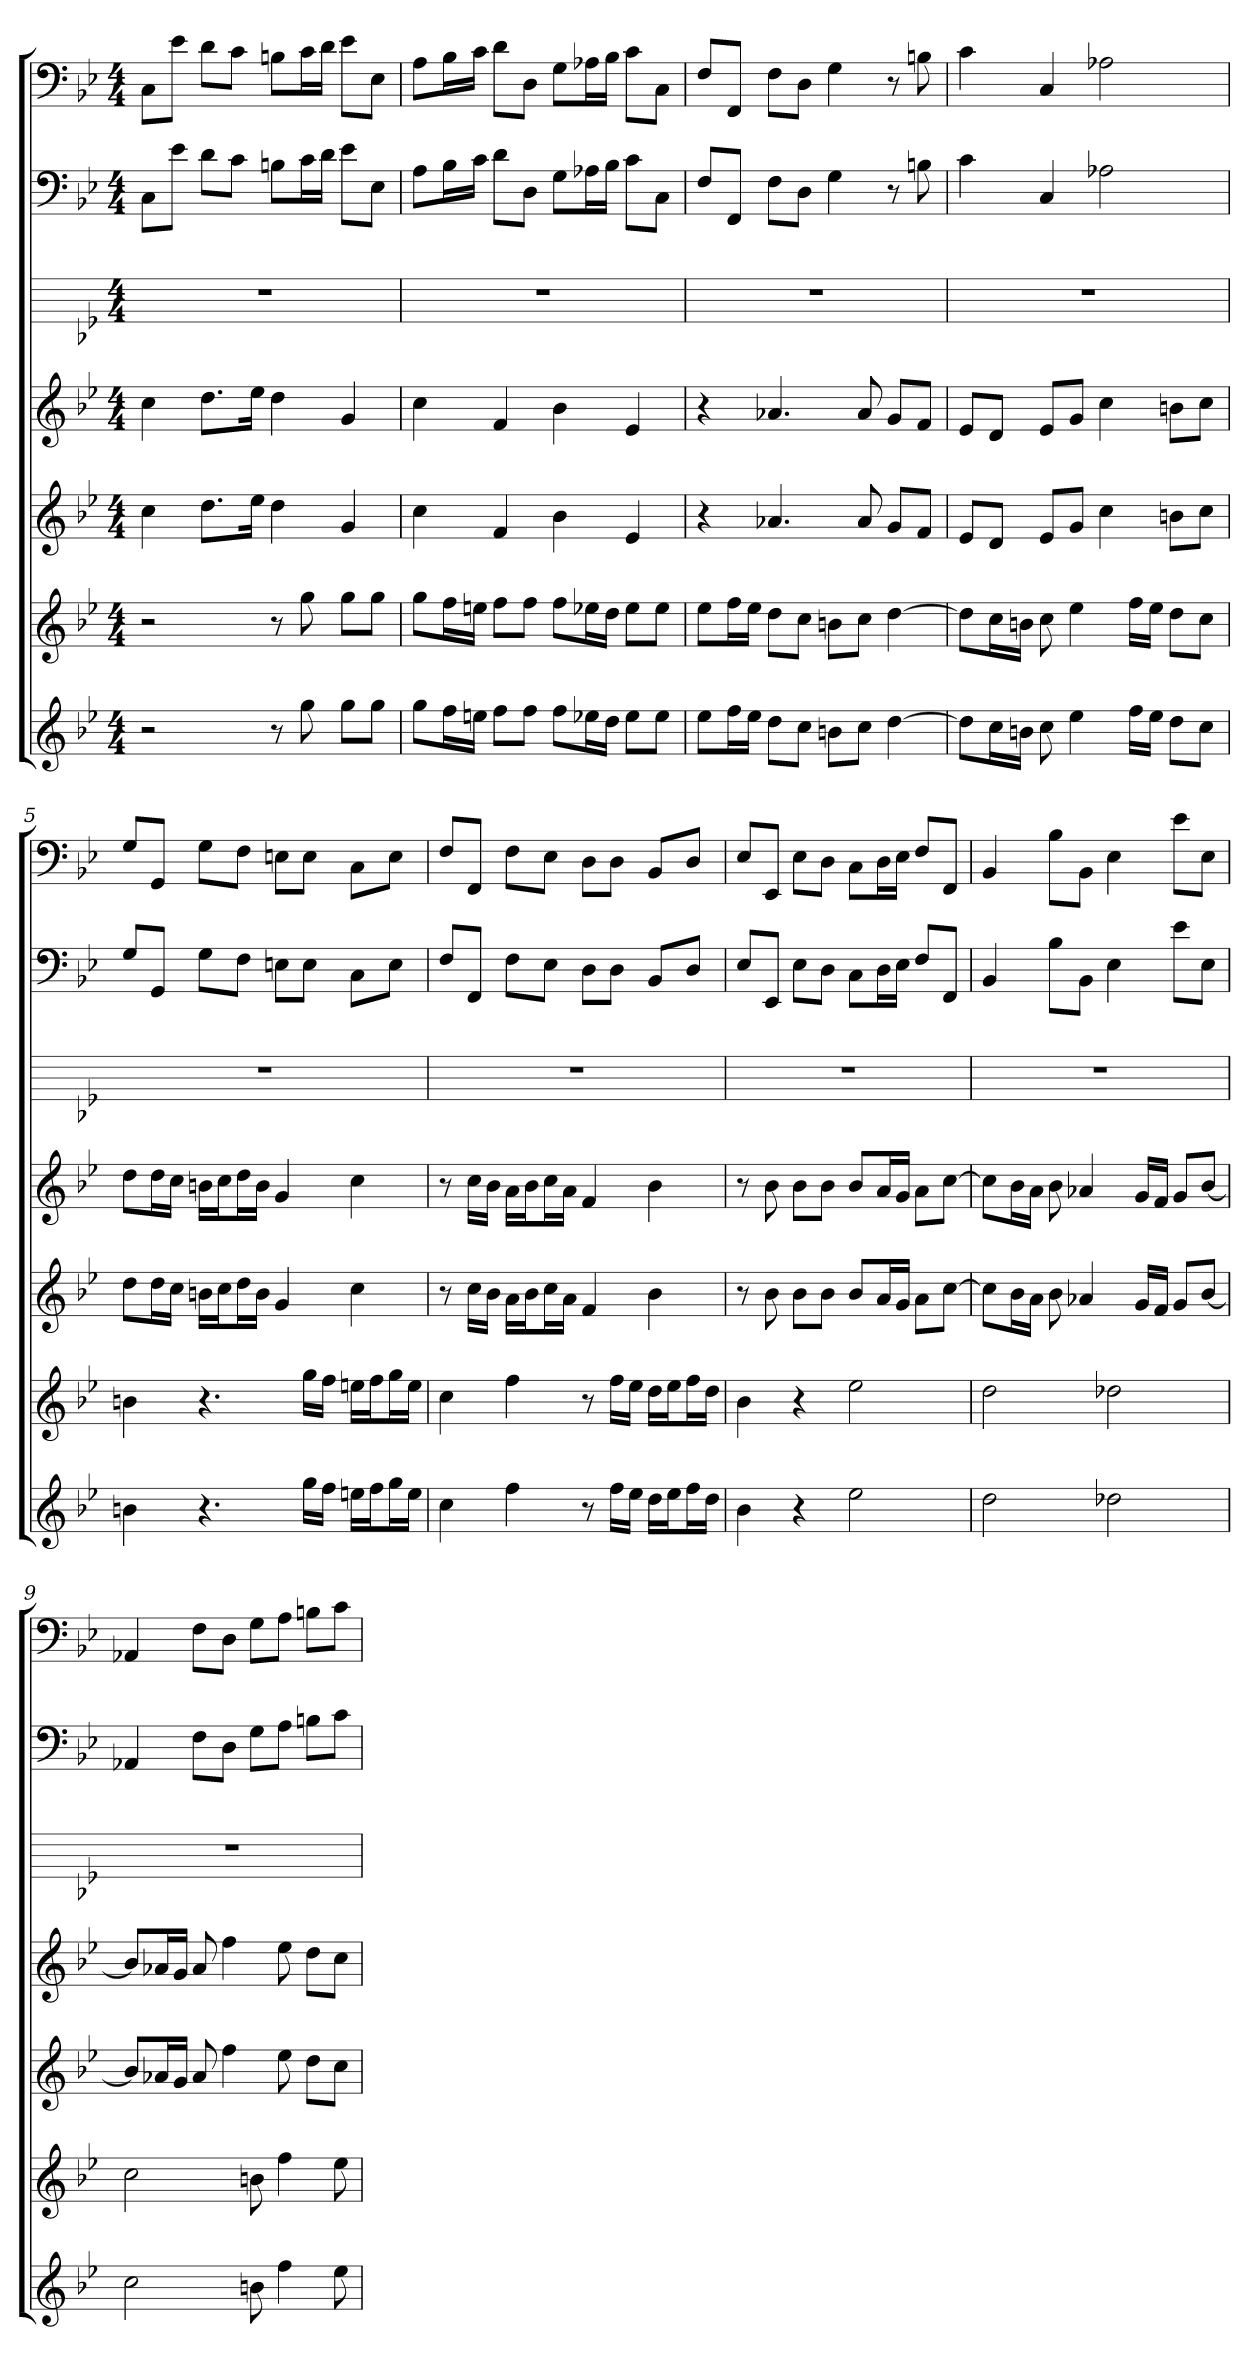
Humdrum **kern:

**kern	**kern	**kern	**kern	**kern	**kern	**kern
*part7	*part6	*part5	*part4	*part3	*part2	*part1
*staff7	*staff6	*staff5	*staff4	*staff3	*staff2	*staff1
*k[b-e-]	*k[b-e-]	*k[b-e-]	*k[b-e-]	*k[b-e-]	*k[b-e-]	*k[b-e-]
*g:	*g:	*g:	*g:	*g:	*g:	*g:
*M4/4	*M4/4	*M4/4	*M4/4	*M4/4	*M4/4	*M4/4
=1	=1	=1	=1	=1	=1	=1
2r	2r	4cc	4cc	1r	8CL	8CL
.	.	.	.	.	8e-J	8e-J
.	.	8.ddL	8.ddL	.	8dL	8dL
.	.	.	.	.	8cJ	8cJ
.	.	16ee-Jk	16ee-Jk	.	.	.
8r	8r	4dd	4dd	.	8BnL	8BnL
8gg	8gg	.	.	.	16cL	16cL
.	.	.	.	.	16dJJ	16dJJ
8ggL	8ggL	4g	4g	.	8e-L	8e-L
8ggJ	8ggJ	.	.	.	8E-J	8E-J
=2	=2	=2	=2	=2	=2	=2
8ggL	8ggL	4cc	4cc	1r	8AL	8AL
16ffL	16ffL	.	.	.	16B-L	16B-L
16eenJJ	16eenJJ	.	.	.	16cJJ	16cJJ
8ffL	8ffL	4f	4f	.	8dL	8dL
8ffJ	8ffJ	.	.	.	8DJ	8DJ
8ffL	8ffL	4b-	4b-	.	8GL	8GL
16ee-XL	16ee-XL	.	.	.	16A-XL	16A-XL
16ddJJ	16ddJJ	.	.	.	16B-JJ	16B-JJ
8ee-L	8ee-L	4e-	4e-	.	8cL	8cL
8ee-J	8ee-J	.	.	.	8CJ	8CJ
=3	=3	=3	=3	=3	=3	=3
8ee-L	8ee-L	4r	4r	1r	8FL	8FL
16ffL	16ffL	.	.	.	8FFJ	8FFJ
16ee-JJ	16ee-JJ	.	.	.	.	.
8ddL	8ddL	4.a-X	4.a-X	.	8FL	8FL
8ccJ	8ccJ	.	.	.	8DJ	8DJ
8bnL	8bnL	.	.	.	4G	4G
8ccJ	8ccJ	8a-	8a-	.	.	.
[4dd	[4dd	8gL	8gL	.	8r	8r
.	.	8fJ	8fJ	.	8Bn	8Bn
=4	=4	=4	=4	=4	=4	=4
8ddL]	8ddL]	8e-L	8e-L	1r	4c	4c
16ccL	16ccL	8dJ	8dJ	.	.	.
16bnJJ	16bnJJ	.	.	.	.	.
8cc	8cc	8e-L	8e-L	.	4C	4C
4ee-	4ee-	8gJ	8gJ	.	.	.
.	.	4cc	4cc	.	2A-X	2A-X
16ffLL	16ffLL	.	.	.	.	.
16ee-JJ	16ee-JJ	.	.	.	.	.
8ddL	8ddL	8bnL	8bnL	.	.	.
8ccJ	8ccJ	8ccJ	8ccJ	.	.	.
=5	=5	=5	=5	=5	=5	=5
4bn	4bn	8ddL	8ddL	1r	8GL	8GL
.	.	16ddL	16ddL	.	8GGJ	8GGJ
.	.	16ccJJ	16ccJJ	.	.	.
4.r	4.r	16bnLL	16bnLL	.	8GL	8GL
.	.	16ccJ	16ccJ	.	.	.
.	.	16ddL	16ddL	.	8FJ	8FJ
.	.	16bJJ	16bJJ	.	.	.
.	.	4g	4g	.	8EnL	8EnL
16ggLL	16ggLL	.	.	.	8EJ	8EJ
16ffJJ	16ffJJ	.	.	.	.	.
16eenLL	16eenLL	4cc	4cc	.	8CL	8CL
16ffJ	16ffJ	.	.	.	.	.
16ggL	16ggL	.	.	.	8EJ	8EJ
16eeJJ	16eeJJ	.	.	.	.	.
=6	=6	=6	=6	=6	=6	=6
4cc	4cc	8r	8r	1r	8FL	8FL
.	.	16ccLL	16ccLL	.	8FFJ	8FFJ
.	.	16b-JJ	16b-JJ	.	.	.
4ff	4ff	16aLL	16aLL	.	8FL	8FL
.	.	16b-J	16b-J	.	.	.
.	.	16ccL	16ccL	.	8E-J	8E-J
.	.	16aJJ	16aJJ	.	.	.
8r	8r	4f	4f	.	8DL	8DL
16ffLL	16ffLL	.	.	.	8DJ	8DJ
16ee-JJ	16ee-JJ	.	.	.	.	.
16ddLL	16ddLL	4b-	4b-	.	8BB-L	8BB-L
16ee-J	16ee-J	.	.	.	.	.
16ffL	16ffL	.	.	.	8DJ	8DJ
16ddJJ	16ddJJ	.	.	.	.	.
=7	=7	=7	=7	=7	=7	=7
4b-	4b-	8r	8r	1r	8E-L	8E-L
.	.	8b-	8b-	.	8EE-J	8EE-J
4r	4r	8b-L	8b-L	.	8E-L	8E-L
.	.	8b-J	8b-J	.	8DJ	8DJ
2ee-	2ee-	8b-L	8b-L	.	8CL	8CL
.	.	16aL	16aL	.	16DL	16DL
.	.	16gJJ	16gJJ	.	16E-JJ	16E-JJ
.	.	8aL	8aL	.	8FL	8FL
.	.	[8ccJ	[8ccJ	.	8FFJ	8FFJ
=8	=8	=8	=8	=8	=8	=8
2dd	2dd	8ccL]	8ccL]	1r	4BB-	4BB-
.	.	16b-L	16b-L	.	.	.
.	.	16aJJ	16aJJ	.	.	.
.	.	8b-	8b-	.	8B-L	8B-L
.	.	4a-X	4a-X	.	8BB-J	8BB-J
2dd-X	2dd-X	.	.	.	4E-	4E-
.	.	16gLL	16gLL	.	.	.
.	.	16fJJ	16fJJ	.	.	.
.	.	8gL	8gL	.	8e-L	8e-L
.	.	[8b-J	[8b-J	.	8E-J	8E-J
=9	=9	=9	=9	=9	=9	=9
2cc	2cc	8b-L]	8b-L]	1r	4AA-X	4AA-X
.	.	16a-XL	16a-XL	.	.	.
.	.	16gJJ	16gJJ	.	.	.
.	.	8a-	8a-	.	8FL	8FL
.	.	4ff	4ff	.	8DJ	8DJ
8bn	8bn	.	.	.	8GL	8GL
4ff	4ff	8ee-	8ee-	.	8AJ	8AJ
.	.	8ddL	8ddL	.	8BnL	8BnL
8ee-	8ee-	8ccJ	8ccJ	.	8cJ	8cJ
=	=	=	=	=	=	=
*-	*-	*-	*-	*-	*-	*-
